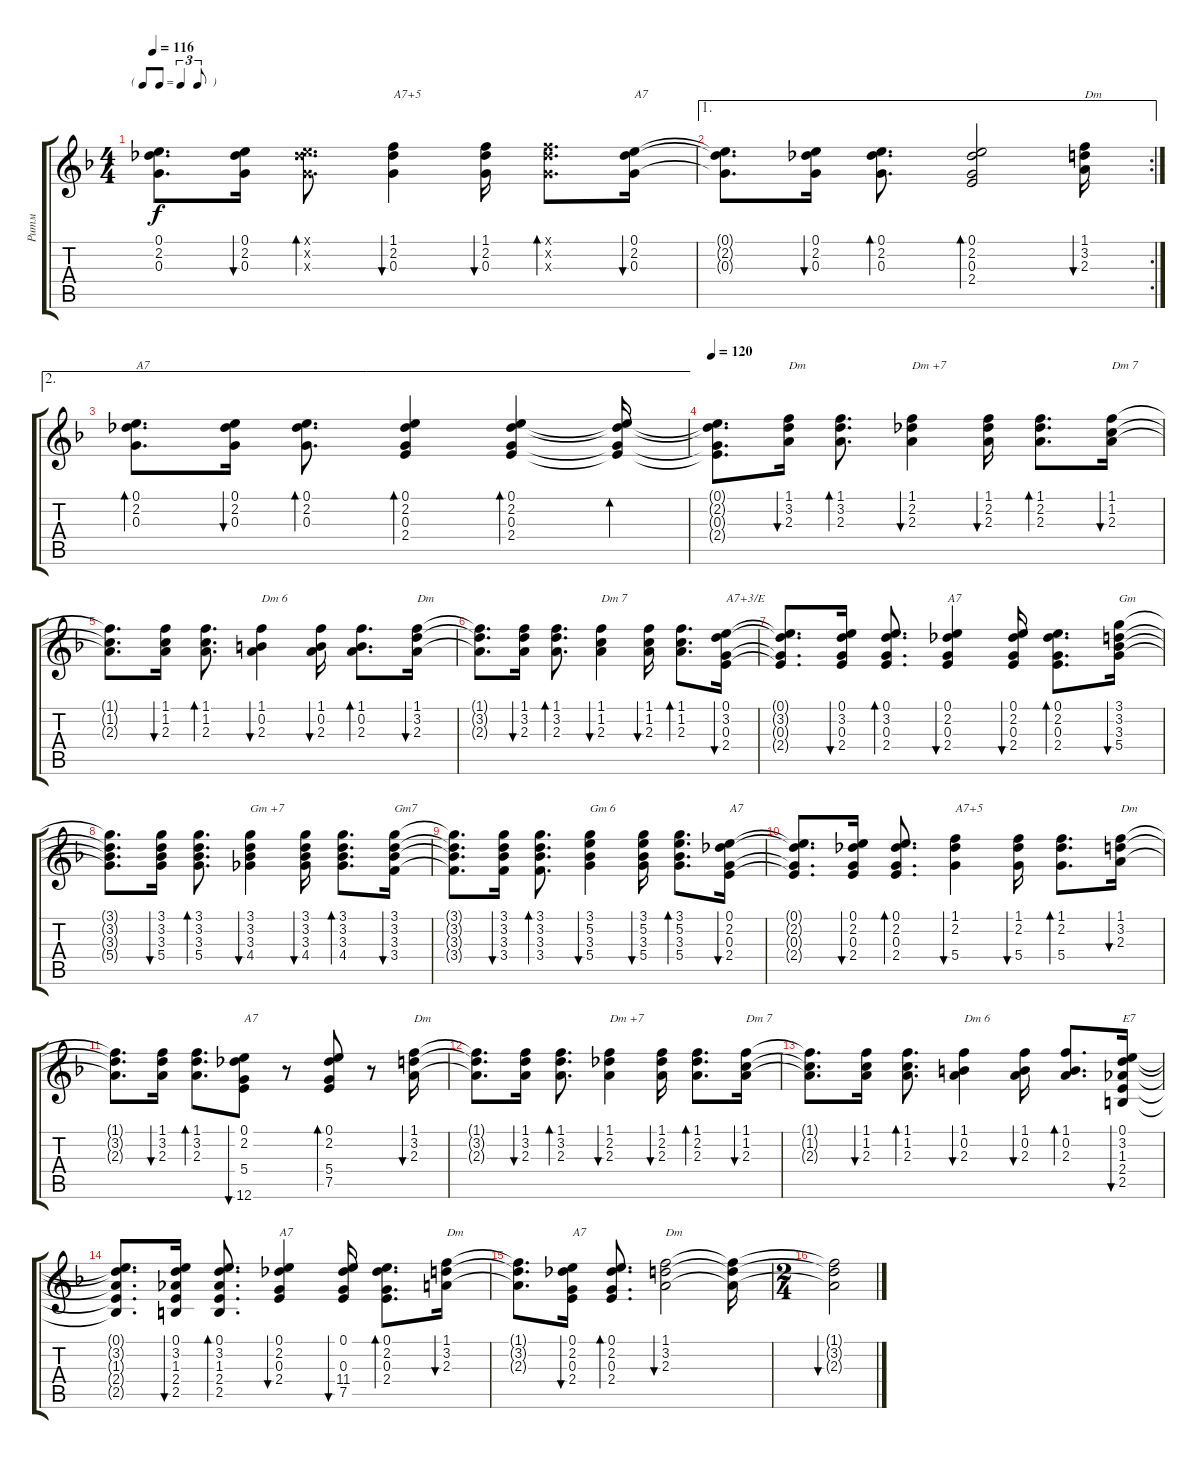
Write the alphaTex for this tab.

\track ("Ритм" "Ритм") {instrument acousticguitarsteel}
\staff {score tabs}
\tuning (E4 B3 G3 D3 A2 E2) {hide}
\ts (4 4)
\tf triplet8th
\tempo 116
\clef g2
\ks dminor
(0.1{t} 2.2{t} 0.3{t}).8{d dy f} (0.1 2.2 0.3).16{bu 120} (0.1{x} 2.2{x} 0.3{x}).8{d bd 120} (1.1 2.2 0.3).4{bu 120 txt "A7+5"} (1.1 2.2 0.3).16{bu 60} (1.1{x} 2.2{x} 0.3{x}).8{d bd 120} (0.1 2.2 0.3).16{bu 120 txt "A7"} |
\ae 1
\rc 2
(0.1{t} 2.2{t} 0.3{t}).8{d} (0.1 2.2 0.3).16{bu 120} (0.1 2.2 0.3).8{d bd 120} (0.1 2.2 0.3 2.4).2{bd 60} (1.1 3.2 2.3).16{bu 60 txt "Dm"} |
\ae 2
(0.1 2.2 0.3).8{d bd 120 txt "A7"} (0.1 2.2 0.3).16{bu 120} (0.1 2.2 0.3).8{d bd 120} (0.1 2.2 0.3 2.4).4{bd 60} (0.1 2.2 0.3 2.4).4{bd 60} (0.1{t} 2.2{t} 0.3{t} 2.4{t}).16{bd 60} |
\tempo 120
(0.1{t} 2.2{t} 0.3{t} 2.4{t}).8{d} (1.1 3.2 2.3).16{bu 120 txt "Dm"} (1.1 3.2 2.3).8{d bd 120} (1.1 2.2 2.3).4{bu 120 txt "Dm +7"} (1.1 2.2 2.3).16{bu 120} (1.1 2.2 2.3).8{d bd 120} (1.1 1.2 2.3).16{bu 120 txt "Dm 7"} |
(1.1{t} 1.2{t} 2.3{t}).8{d} (1.1 1.2 2.3).16{bu 120} (1.1 1.2 2.3).8{d bd 120} (1.1 0.2 2.3).4{bu 120 txt "Dm 6"} (1.1 0.2 2.3).16{bu 120} (1.1 0.2 2.3).8{d bd 120} (1.1 3.2 2.3).16{bu 120 txt "Dm"} |
(1.1{t} 3.2{t} 2.3{t}).8{d} (1.1 3.2 2.3).16{bu 120} (1.1 3.2 2.3).8{d bd 120} (1.1 1.2 2.3).4{bu 120 txt "Dm 7"} (1.1 1.2 2.3).16{bu 120} (1.1 1.2 2.3).8{d bd 120} (0.1 3.2 0.3 2.4).16{bu 120 txt "A7+3/E"} |
(0.1{t} 3.2{t} 0.3{t} 2.4{t}).8{d} (0.1 3.2 0.3 2.4).16{bu 120} (0.1 3.2 0.3 2.4).8{d bd 120} (0.1 2.2 0.3 2.4).4{bu 120 txt "A7"} (0.1 2.2 0.3 2.4).16{bu 120} (0.1 2.2 0.3 2.4).8{d bd 120} (3.1 3.2 3.3 5.4).16{bu 120 txt "Gm"} |
(3.1{t} 3.2{t} 3.3{t} 5.4{t}).8{d} (3.1 3.2 3.3 5.4).16{bu 120} (3.1 3.2 3.3 5.4).8{d bd 120} (3.1 3.2 3.3 4.4).4{bu 120 txt "Gm +7"} (3.1 3.2 3.3 4.4).16{bu 120} (3.1 3.2 3.3 4.4).8{d bd 120} (3.1 3.2 3.3 3.4).16{bu 120 txt "Gm7"} |
(3.1{t} 3.2{t} 3.3{t} 3.4{t}).8{d} (3.1 3.2 3.3 3.4).16{bu 120} (3.1 3.2 3.3 3.4).8{d bd 120} (3.1 5.2 3.3 5.4).4{bu 120 txt "Gm 6"} (3.1 5.2 3.3 5.4).16{bu 120} (3.1 5.2 3.3 5.4).8{d bd 120} (0.1 2.2 0.3 2.4).16{bu 120 txt "A7"} |
(0.1{t} 2.2{t} 0.3{t} 2.4{t}).8{d} (0.1 2.2 0.3 2.4).16{bu 120} (0.1 2.2 0.3 2.4).8{d bd 120} (1.1 2.2 5.4).4{bu 120 txt "A7+5"} (1.1 2.2 5.4).16{bu 120} (1.1 2.2 5.4).8{d bd 120} (1.1 3.2 2.3).16{bu 120 txt "Dm"} |
(1.1{t} 3.2{t} 2.3{t}).8{d} (1.1 3.2 2.3).16{bu 120} (1.1 3.2 2.3).8{d bd 120} (0.1 2.2 5.4 12.6).8{bu 120 txt "A7"} r.8 (0.1 2.2 5.4 7.5).8{bd 120} r.8 (1.1 3.2 2.3).16{bu 120 txt "Dm"} |
(1.1{t} 3.2{t} 2.3{t}).8{d} (1.1 3.2 2.3).16{bu 120} (1.1 3.2 2.3).8{d bd 120} (1.1 2.2 2.3).4{bu 120 txt "Dm +7"} (1.1 2.2 2.3).16{bu 120} (1.1 2.2 2.3).8{d bd 120} (1.1 1.2 2.3).16{bu 120 txt "Dm 7"} |
(1.1{t} 1.2{t} 2.3{t}).8{d} (1.1 1.2 2.3).16{bu 120} (1.1 1.2 2.3).8{d bd 120} (1.1 0.2 2.3).4{bu 120 txt "Dm 6"} (1.1 0.2 2.3).16{bu 120} (1.1 0.2 2.3).8{d bd 120} (0.1 3.2 1.3 2.4 2.5).16{bu 120 txt "E7"} |
(0.1{t} 3.2{t} 1.3{t} 2.4{t} 2.5{t}).8{d} (0.1 3.2 1.3 2.4 2.5).16{bu 120} (0.1 3.2 1.3 2.4 2.5).8{d bd 120} (0.1 2.2 0.3 2.4).4{bu 120 txt "A7"} (0.1 0.3 11.4 7.5).16{bu 120} (0.1 2.2 0.3 2.4).8{d bd 120} (1.1 3.2 2.3).16{bu 120 txt "Dm"} |
(1.1{t} 3.2{t} 2.3{t}).8{d} (0.1 2.2 0.3 2.4).16{bu 120 txt "A7"} (0.1 2.2 0.3 2.4).8{d bd 120} (1.1 3.2 2.3).2{bu 120 txt "Dm"} (1.1{t} 3.2{t} 2.3{t}).16 |
\ts (2 4)
(1.1{t} 3.2{t} 2.3{t}).2{bu 120}
